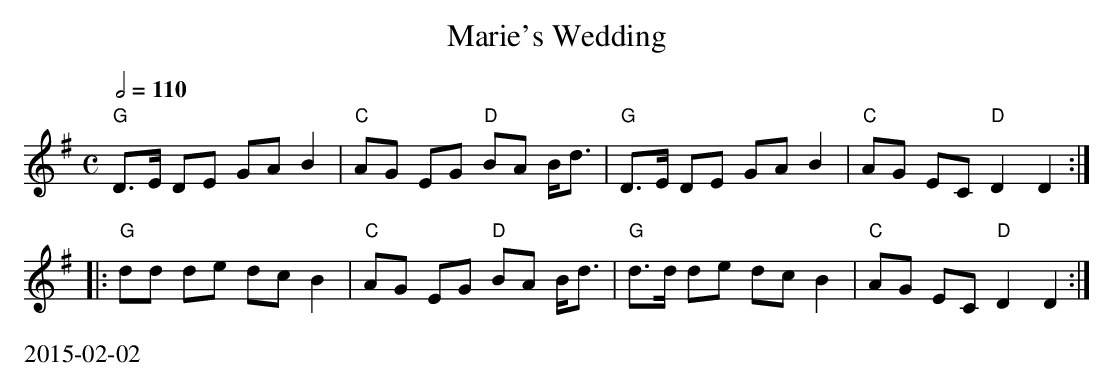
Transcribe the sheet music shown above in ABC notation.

X:1
T:Marie's Wedding
M:C
L:1/8
Q:1/2=110
K:G
"G"D3/2E/ DE GA B2|"C"AG EG "D"BA B/d3/2|"G"D3/2E/ DE GA B2|\
"C"AG EC "D"D2 D2:|
|:"G"dd de dc B2|"C"AG EG "D"BA B/d3/2|"G"d3/2d/ de dc B2|\
"C"AG EC "D"D2 D2:|
